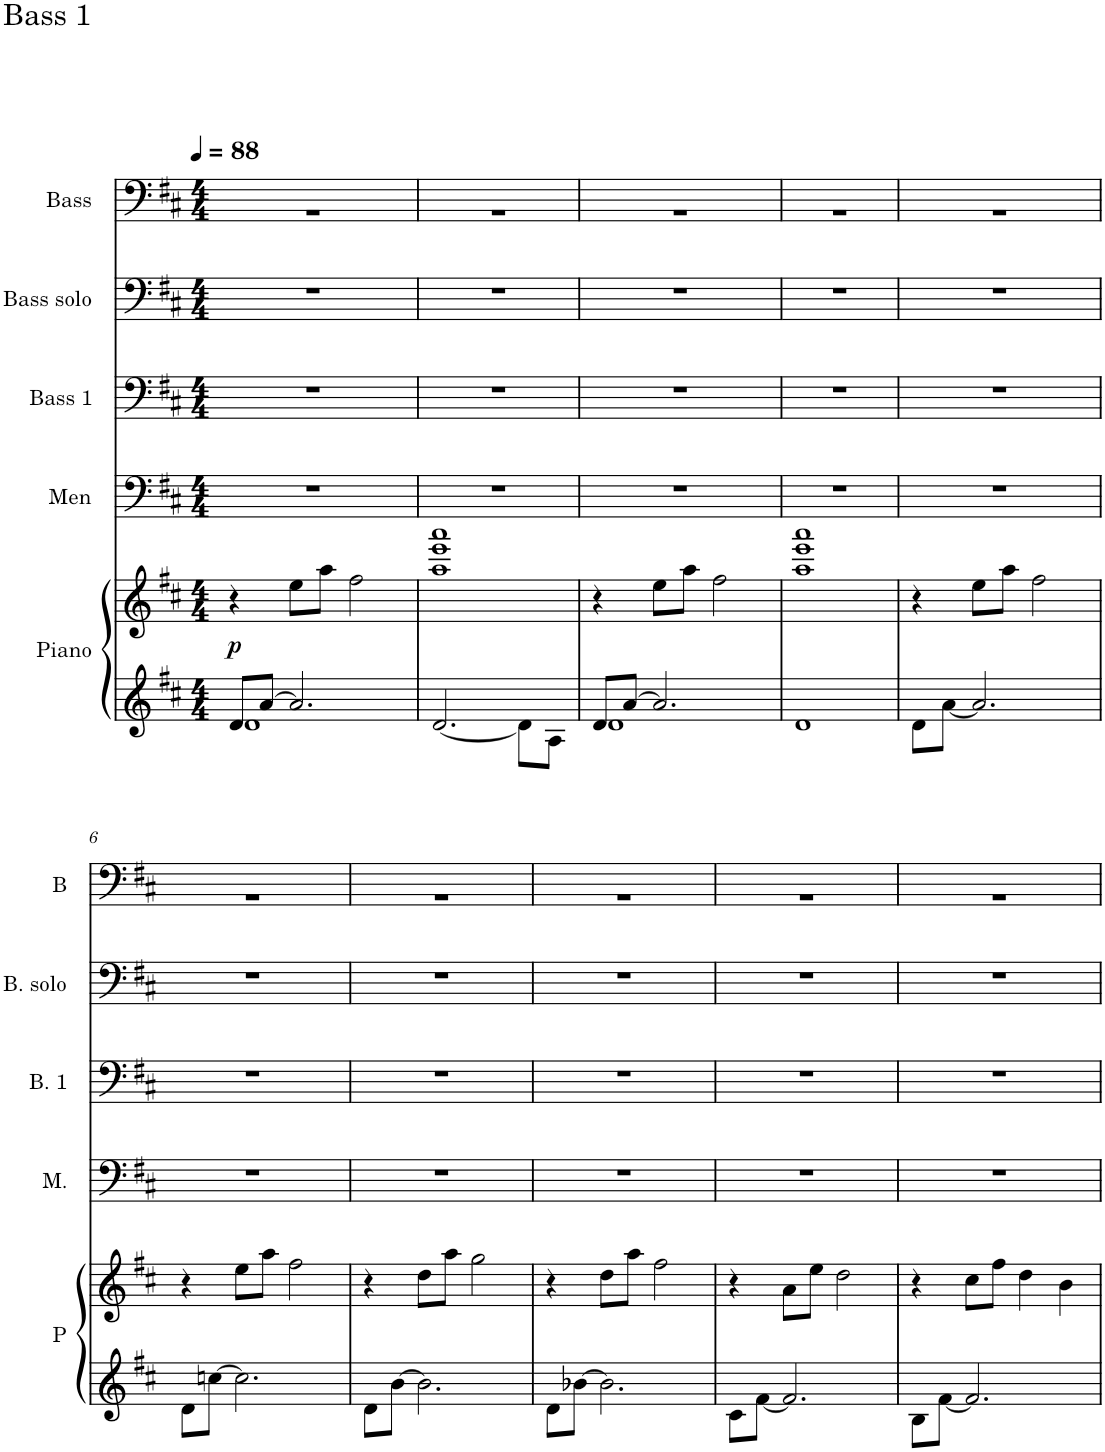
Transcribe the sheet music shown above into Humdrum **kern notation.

**kern	**kern	**dynam	**kern	**kern	**kern	**kern
*part5	*part5	*part5	*part4	*part3	*part2	*part1
*staff6	*staff5	*staff5/6	*staff4	*staff3	*staff2	*staff1
*I"Piano	*	*	*I"Men	*I"Bass 1	*I"Bass solo	*I"Bass
*I'P	*	*	*I'M.	*I'B. 1	*I'B. solo	*I'B
*clefG2	*clefG2	*	*clefF4	*clefF4	*clefF4	*clefF4
*k[f#c#]	*k[f#c#]	*	*k[f#c#]	*k[f#c#]	*k[f#c#]	*k[f#c#]
*M4/4	*M4/4	*	*M4/4	*M4/4	*M4/4	*M4/4
*MM88	*MM88	*	*MM88	*MM88	*MM88	*MM88
=1	=1	=1	=1	=1	=1	=1
*^	*	*	*	*	*	*^
!	!	!	!LO:DY:a=2	!	!	!	!	!
8d/L	1d	4r	p	1r	1r	1r	1ryy	1r
[>8a/J	.	.	.	.	.	.	.	.
2.a/]	.	8ee\L	.	.	.	.	.	.
.	.	8aa\J	.	.	.	.	.	.
.	.	2ff#\	.	.	.	.	.	.
=2	=2	=2	=2	=2	=2	=2	=2	=2
1ryy	[<2.d/	1aa 1eee 1aaa	.	1r	1r	1r	1ryy	1r
.	8d\L]	.	.	.	.	.	.	.
.	8A\J	.	.	.	.	.	.	.
=3	=3	=3	=3	=3	=3	=3	=3	=3
8d/L	1d	4r	.	1r	1r	1r	1ryy	1r
[>8a/J	.	.	.	.	.	.	.	.
2.a/]	.	8ee\L	.	.	.	.	.	.
.	.	8aa\J	.	.	.	.	.	.
.	.	2ff#\	.	.	.	.	.	.
=4	=4	=4	=4	=4	=4	=4	=4	=4
1ryy	1d	1aa 1eee 1aaa	.	1r	1r	1r	1ryy	1r
=5	=5	=5	=5	=5	=5	=5	=5	=5
1ryy	8d\L	4r	.	1r	1r	1r	1ryy	1r
.	[<8a\J	.	.	.	.	.	.	.
.	2.a/]	8ee\L	.	.	.	.	.	.
.	.	8aa\J	.	.	.	.	.	.
.	.	2ff#\	.	.	.	.	.	.
!!LO:LB:g=z	!!
=6	=6	=6	=6	=6	=6	=6	=6	=6
1ryy	8d\L	4r	.	1r	1r	1r	1ryy	1r
.	[>8ccn\J	.	.	.	.	.	.	.
.	2.cc\]	8ee\L	.	.	.	.	.	.
.	.	8aa\J	.	.	.	.	.	.
.	.	2ff#\	.	.	.	.	.	.
=7	=7	=7	=7	=7	=7	=7	=7	=7
1ryy	8d\L	4r	.	1r	1r	1r	1ryy	1r
.	[>8b\J	.	.	.	.	.	.	.
.	2.b\]	8dd\L	.	.	.	.	.	.
.	.	8aa\J	.	.	.	.	.	.
.	.	2gg\	.	.	.	.	.	.
=8	=8	=8	=8	=8	=8	=8	=8	=8
1ryy	8d\L	4r	.	1r	1r	1r	1ryy	1r
.	[>8b-X\J	.	.	.	.	.	.	.
.	2.b-\]	8dd\L	.	.	.	.	.	.
.	.	8aa\J	.	.	.	.	.	.
.	.	2ff#\	.	.	.	.	.	.
=9	=9	=9	=9	=9	=9	=9	=9	=9
1ryy	8c#\L	4r	.	1r	1r	1r	1ryy	1r
.	[<8f#\J	.	.	.	.	.	.	.
.	2.f#/]	8a\L	.	.	.	.	.	.
.	.	8ee\J	.	.	.	.	.	.
.	.	2dd\	.	.	.	.	.	.
=10	=10	=10	=10	=10	=10	=10	=10	=10
1ryy	8B\L	4r	.	1r	1r	1r	1ryy	1r
.	[<8f#\J	.	.	.	.	.	.	.
.	2.f#/]	8cc#\L	.	.	.	.	.	.
.	.	8ff#\J	.	.	.	.	.	.
.	.	4dd\	.	.	.	.	.	.
.	.	4b\	.	.	.	.	.	.
*v	*v	*	*	*	*	*	*v	*v
=	=	=	=	=	=	=
*-	*-	*-	*-	*-	*-	*-
